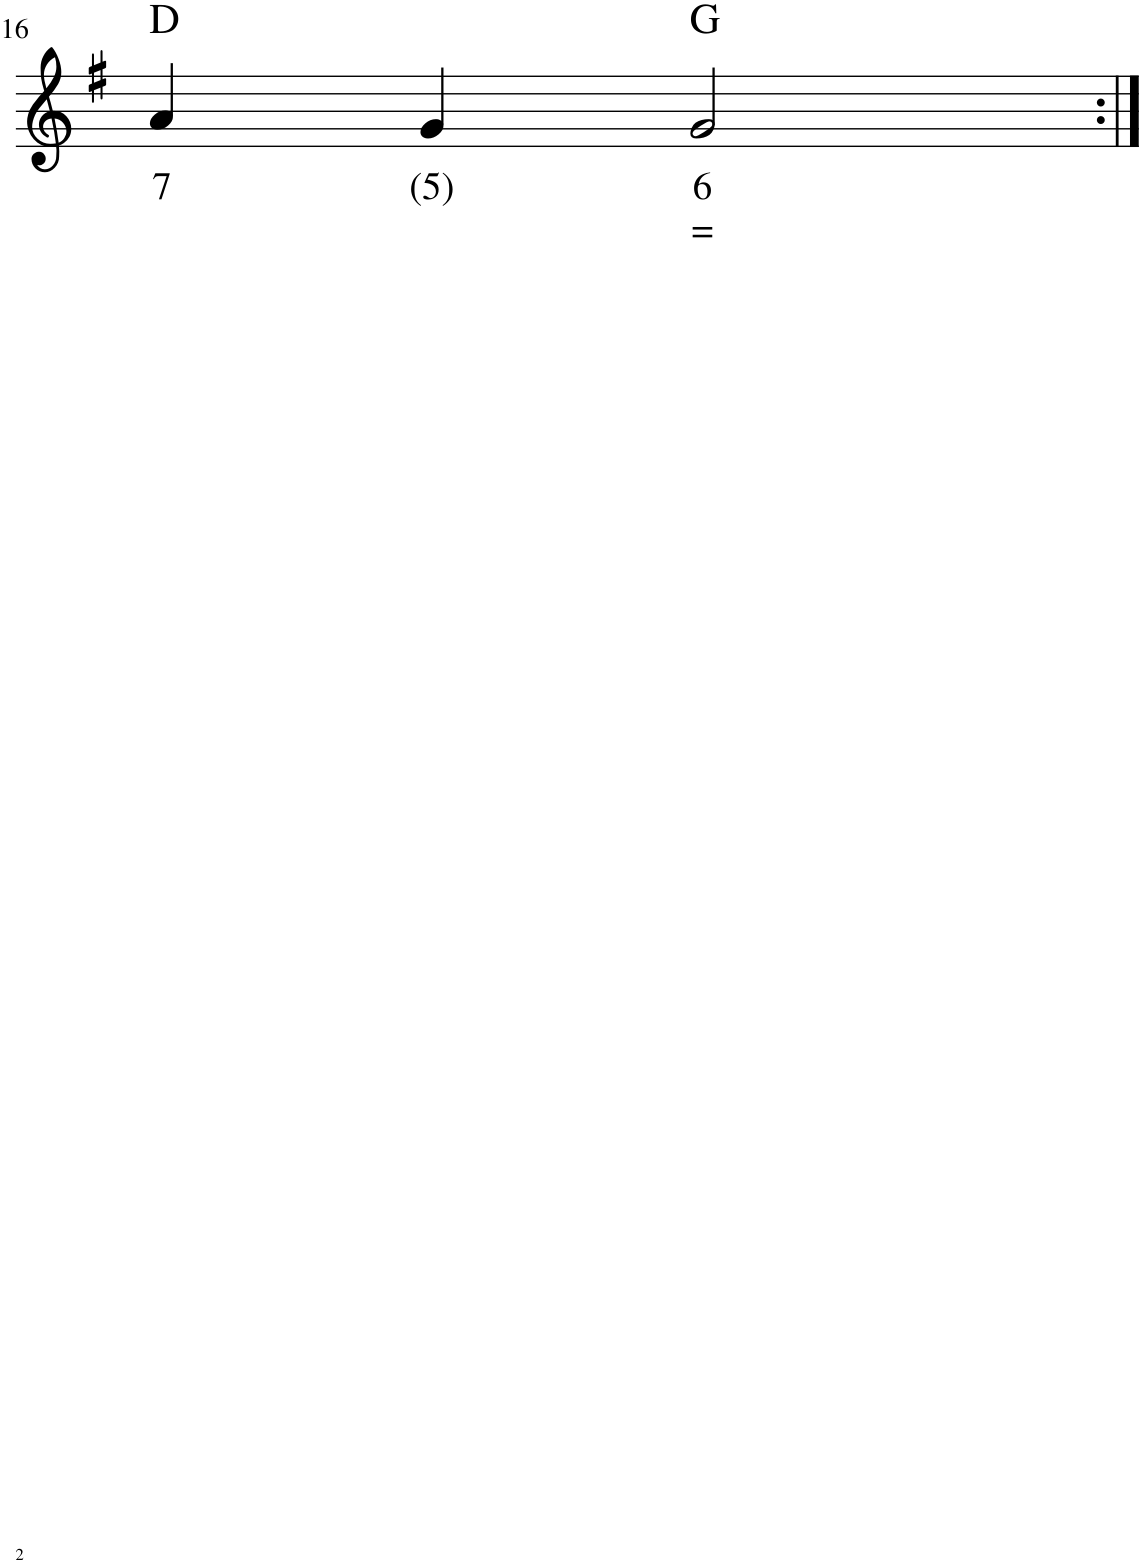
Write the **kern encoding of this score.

**kern	**text	**text	**harte
*part1	*part1	*part1	*part1
*staff1	*staff1	*staff1	*
*I"Stem	*	*	*
*I'Stm.	*	*	*
!!LO:PB:g=z
*clefG2	*	*	*
*k[f#]	*	*	*
*M4/4	*	*	*
=16	=16	=16	=16
!	!LO:LY:b	!	!
4a/	7	.	D:maj
!	!LO:LY:b	!	!
4g/	(5)	.	.
!	!LO:LY:b	!LO:LY:b	!
2g/	6	=	G:maj
=:|!	=:|!	=:|!	=:|!
*-	*-	*-	*-
